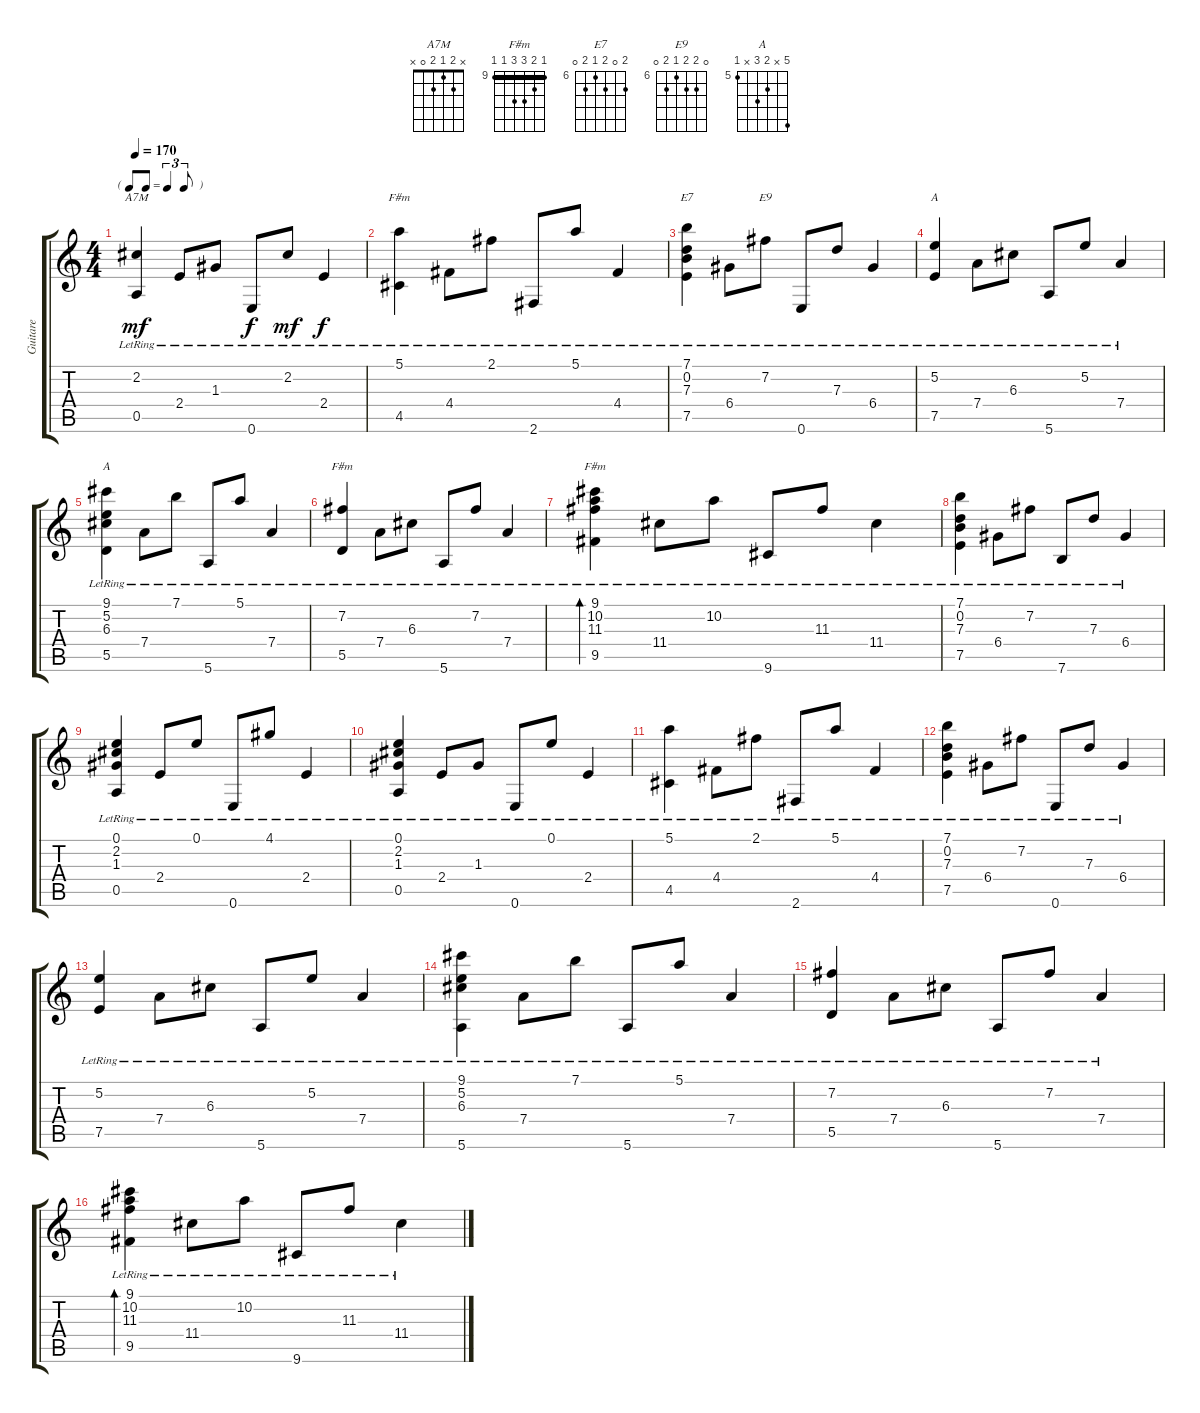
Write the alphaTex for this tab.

\track ("Guitare" "Guitare") {instrument acousticguitarnylon}
\staff {score tabs}
\tuning (E4 B3 G3 D3 A2 E2) {hide}
\chord ("A7M" x 2 1 2 0 x)
\chord ("F#m" 5 2 2 4 4 2) {barre 2}
\chord ("E7" 7 0 7 6 7 0) {firstfret 6}
\chord ("E9" 0 7 7 6 7 0) {firstfret 6}
\chord ("A" 5 5 6 7 7 5) {firstfret 5 barre 5}
\chord ("A" 9 x 6 7 x 5) {firstfret 5 barre 5}
\chord ("F#m" 5 7 6 7 x 5) {firstfret 5 barre 5}
\chord ("F#m" 9 10 11 11 9 9) {firstfret 9 barre 9}
\ts (4 4)
\tf triplet8th
\tempo 170
\clef g2
\ks c
(2.2{lr} 0.5{lr}).4{ch "A7M" dy mf} 2.4{lr}.8 1.3{lr}.8 0.6{lr}.8{dy f} 2.2{lr}.8{dy mf} 2.4{lr}.4{dy f} |
(5.1{lr} 4.5{lr}).4{ch "F#m"} 4.4{lr}.8 2.1{lr}.8 2.6{lr}.8 5.1{lr}.8 4.4{lr}.4 |
(7.1{lr} 0.2{lr} 7.3{lr} 7.5{lr}).4{ch "E7"} 6.4{lr}.8 7.2{lr}.8{ch "E9"} 0.6{lr}.8 7.3{lr}.8 6.4{lr}.4 |
(5.2{lr} 7.5{lr}).4{ch "A"} 7.4{lr}.8 6.3{lr}.8 5.6{lr}.8 5.2{lr}.8 7.4{lr}.4 |
(9.1{lr} 5.2{lr} 6.3{lr} 5.5{lr}).4{ch "A"} 7.4{lr}.8 7.1{lr}.8 5.6{lr}.8 5.1{lr}.8 7.4{lr}.4 |
(7.2{lr} 5.5{lr}).4{ch "F#m"} 7.4{lr}.8 6.3{lr}.8 5.6{lr}.8 7.2{lr}.8 7.4{lr}.4 |
(9.1{lr} 10.2{lr} 11.3{lr} 9.5{lr}).4{bd 240 ch "F#m"} 11.4{lr}.8 10.2{lr}.8 9.6{lr}.8 11.3{lr}.8 11.4{lr}.4 |
(7.1{lr} 0.2{lr} 7.3{lr} 7.5{lr}).4 6.4{lr}.8 7.2{lr}.8 7.6{lr}.8 7.3{lr}.8 6.4{lr}.4 |
(0.1{lr} 2.2{lr} 1.3{lr} 0.5{lr}).4 2.4{lr}.8 0.1{lr}.8 0.6{lr}.8 4.1{lr}.8 2.4{lr}.4 |
(0.1{lr} 2.2{lr} 1.3{lr} 0.5{lr}).4 2.4{lr}.8 1.3{lr}.8 0.6{lr}.8 0.1{lr}.8 2.4{lr}.4 |
(5.1{lr} 4.5{lr}).4 4.4{lr}.8 2.1{lr}.8 2.6{lr}.8 5.1{lr}.8 4.4{lr}.4 |
(7.1{lr} 0.2{lr} 7.3{lr} 7.5{lr}).4 6.4{lr}.8 7.2{lr}.8 0.6{lr}.8 7.3{lr}.8 6.4{lr}.4 |
(5.2{lr} 7.5{lr}).4 7.4{lr}.8 6.3{lr}.8 5.6{lr}.8 5.2{lr}.8 7.4{lr}.4 |
(9.1{lr} 5.2{lr} 6.3{lr} 5.6{lr}).4 7.4{lr}.8 7.1{lr}.8 5.6{lr}.8 5.1{lr}.8 7.4{lr}.4 |
(7.2{lr} 5.5{lr}).4 7.4{lr}.8 6.3{lr}.8 5.6{lr}.8 7.2{lr}.8 7.4{lr}.4 |
(9.1{lr} 10.2{lr} 11.3{lr} 9.5{lr}).4{bd 240} 11.4{lr}.8 10.2{lr}.8 9.6{lr}.8 11.3{lr}.8 11.4{lr}.4
